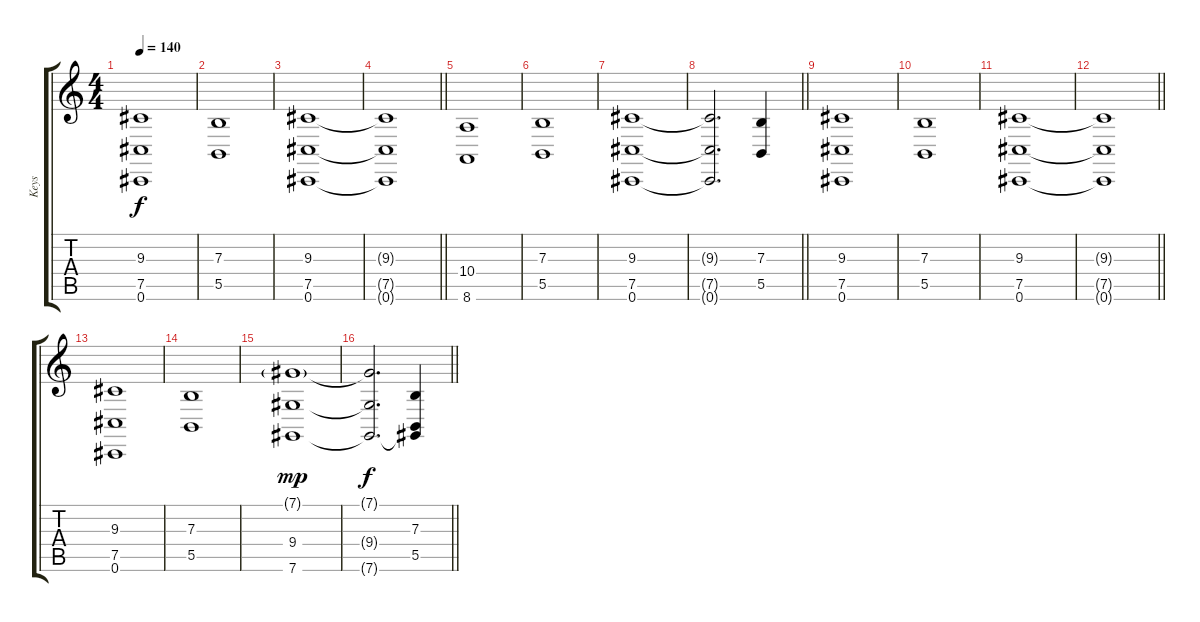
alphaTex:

\track ("Keys" "Keys") {instrument synthstrings1}
\staff {score tabs}
\tuning (Db4 Ab3 E3 B2 Gb2 Db2) {hide}
\ts (4 4)
\section ("" "")
\tempo 140
\clef g2
\ks c
(9.3 7.5 0.6).1{dy f} |
(7.3 5.5).1 |
(9.3 7.5 0.6).1 |
\barLineRight lightlight
(9.3{t} 7.5{t} 0.6{t}).1 |
\section ("" "")
(10.4 8.6).1 |
(7.3 5.5).1 |
(9.3 7.5 0.6).1 |
\barLineRight lightlight
(9.3{t} 7.5{t} 0.6{t}).2{d} (7.3 5.5).4 |
\section ("" "")
(9.3 7.5 0.6).1 |
(7.3 5.5).1 |
(9.3 7.5 0.6).1 |
\barLineRight lightlight
(9.3{t} 7.5{t} 0.6{t}).1 |
\section ("" "")
(9.3 7.5 0.6).1 |
(7.3 5.5).1 |
(7.1{g} 9.4 7.6).1{dy mp} |
\barLineRight lightlight
(7.1{t} 9.4{t} 7.6{t}).2{d dy f} (7.3 5.5 7.6{t}).4
